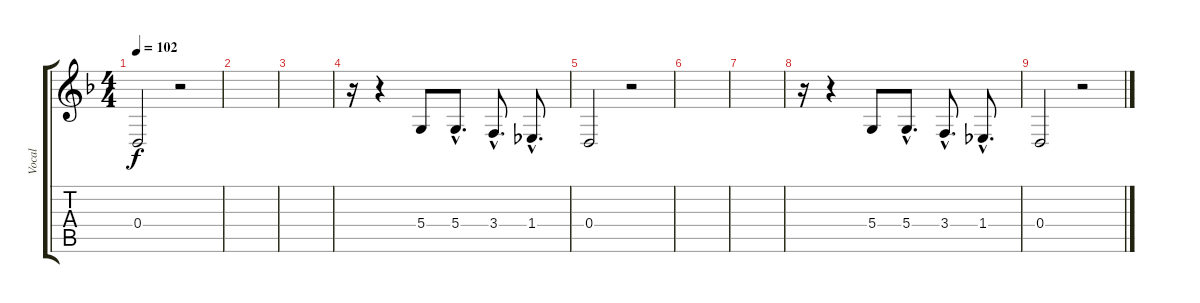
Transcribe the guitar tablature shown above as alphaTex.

\track ("Vocal" "Vocal") {instrument tenorsax}
\staff {score tabs}
\tuning (E4 B3 G3 D3 A2 E2) {hide}
\ts (4 4)
\tempo 102
\clef g2
\ks dminor
0.4.2{dy f} r.2 |
|
|
r.16 r.4 5.4.8 5.4{hac}.8{d} 3.4{hac}.8{d} 1.4{hac}.8{d} |
0.4.2 r.2 |
|
|
r.16 r.4 5.4.8 5.4{hac}.8{d} 3.4{hac}.8{d} 1.4{hac}.8{d} |
0.4.2 r.2
